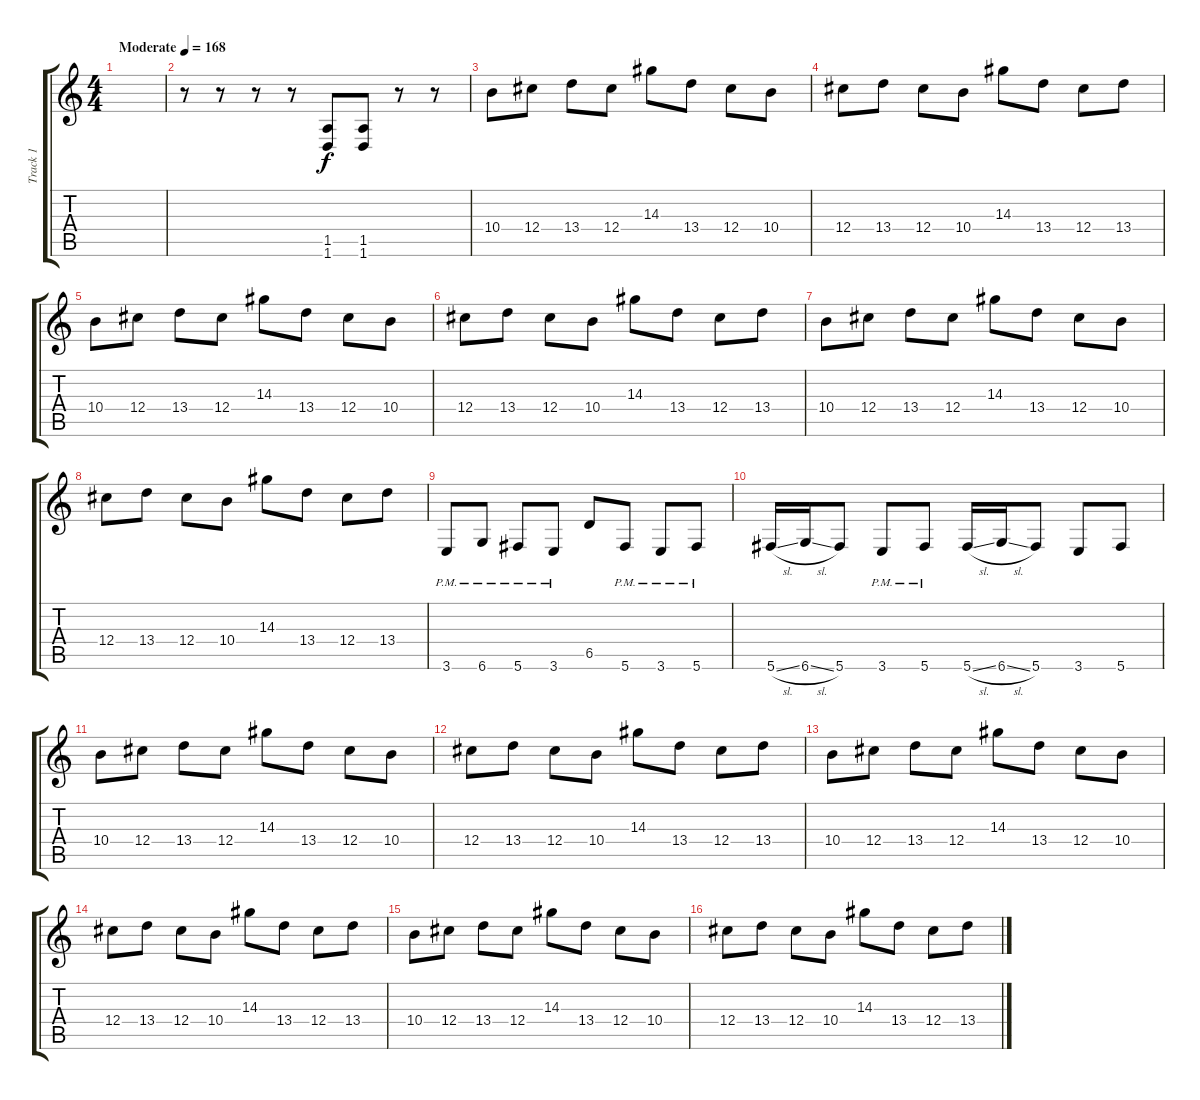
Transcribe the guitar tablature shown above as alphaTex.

\track ("Track 1" "Track 1") {instrument distortionguitar}
\staff {score tabs}
\tuning (Eb4 Bb3 Gb3 Db3 Ab2 Db2) {hide}
\ts (4 4)
\tempo (168 "Moderate")
\clef g2
\ks c
|
r.8 r.8 r.8 r.8 (1.5 1.6).8 (1.5 1.6).8 r.8 r.8 |
10.4.8 12.4.8 13.4.8 12.4.8 14.3.8 13.4.8 12.4.8 10.4.8 |
12.4.8 13.4.8 12.4.8 10.4.8 14.3.8 13.4.8 12.4.8 13.4.8 |
10.4.8 12.4.8 13.4.8 12.4.8 14.3.8 13.4.8 12.4.8 10.4.8 |
12.4.8 13.4.8 12.4.8 10.4.8 14.3.8 13.4.8 12.4.8 13.4.8 |
10.4.8 12.4.8 13.4.8 12.4.8 14.3.8 13.4.8 12.4.8 10.4.8 |
12.4.8 13.4.8 12.4.8 10.4.8 14.3.8 13.4.8 12.4.8 13.4.8 |
3.6{pm}.8 6.6{pm}.8 5.6{pm}.8 3.6{pm}.8 6.5.8 5.6{pm}.8 3.6{pm}.8 5.6{pm}.8 |
5.6{sl}.16 6.6{sl}.16 5.6.8 3.6{pm}.8 5.6{pm}.8 5.6{sl}.16 6.6{sl}.16 5.6.8 3.6.8 5.6.8 |
10.4.8 12.4.8 13.4.8 12.4.8 14.3.8 13.4.8 12.4.8 10.4.8 |
12.4.8 13.4.8 12.4.8 10.4.8 14.3.8 13.4.8 12.4.8 13.4.8 |
10.4.8 12.4.8 13.4.8 12.4.8 14.3.8 13.4.8 12.4.8 10.4.8 |
12.4.8 13.4.8 12.4.8 10.4.8 14.3.8 13.4.8 12.4.8 13.4.8 |
10.4.8 12.4.8 13.4.8 12.4.8 14.3.8 13.4.8 12.4.8 10.4.8 |
12.4.8 13.4.8 12.4.8 10.4.8 14.3.8 13.4.8 12.4.8 13.4.8
